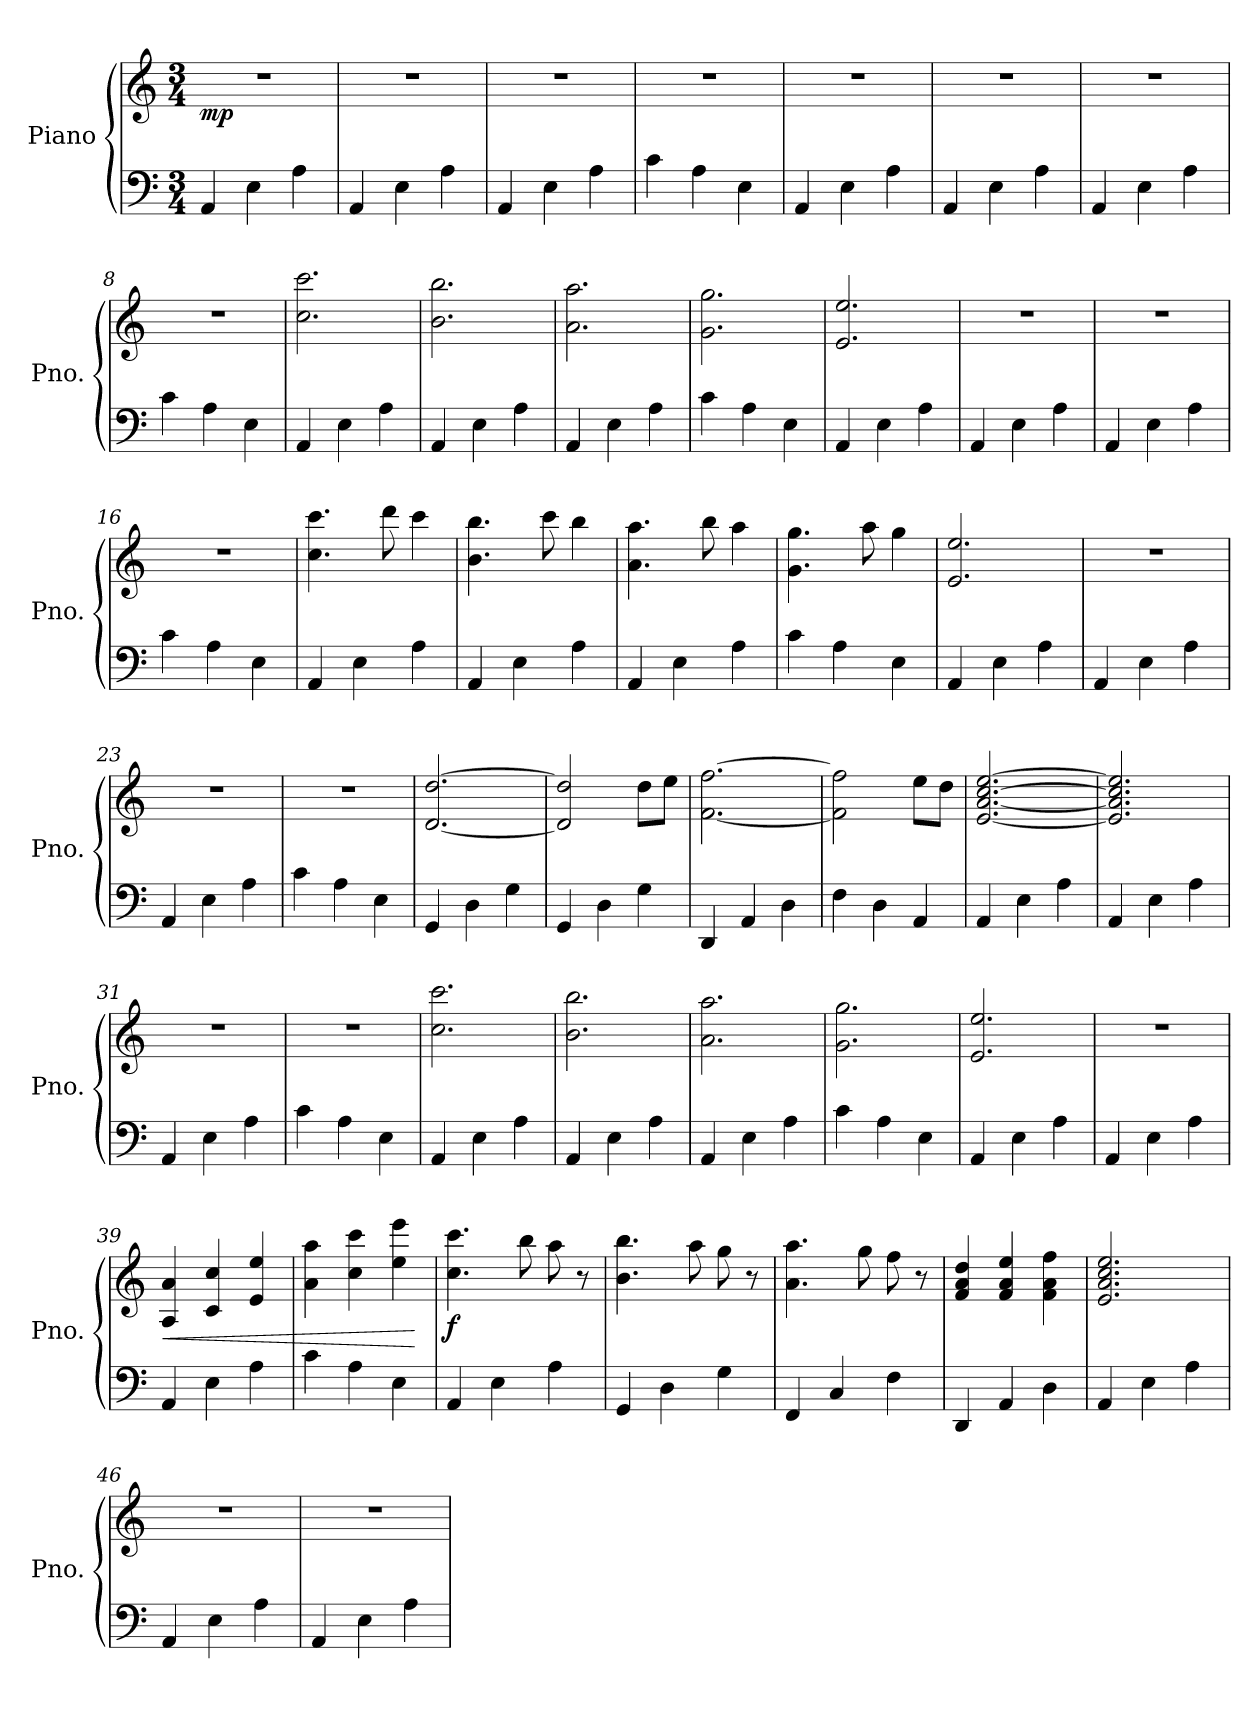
**kern	**kern	**dynam
*part1	*part1	*part1
*staff2	*staff1	*staff1/2
*I"Piano	*	*
*I'Pno.	*	*
*clefF4	*clefG2	*
*k[]	*k[]	*
*M3/4	*M3/4	*
*MM205	*MM205	*
=1	=1	=1
!	!	!LO:DY:b
4AA/	2.r	mp
4E\	.	.
4A\	.	.
=2	=2	=2
4AA/	2.r	.
4E\	.	.
4A\	.	.
=3	=3	=3
4AA/	2.r	.
4E\	.	.
4A\	.	.
=4	=4	=4
4c\	2.r	.
4A\	.	.
4E\	.	.
=5	=5	=5
4AA/	2.r	.
4E\	.	.
4A\	.	.
=6	=6	=6
4AA/	2.r	.
4E\	.	.
4A\	.	.
=7	=7	=7
4AA/	2.r	.
4E\	.	.
4A\	.	.
=8	=8	=8
4c\	2.r	.
4A\	.	.
4E\	.	.
=9	=9	=9
4AA/	2.cc\ 2.ccc\	.
4E\	.	.
4A\	.	.
=10	=10	=10
4AA/	2.b\ 2.bb\	.
4E\	.	.
4A\	.	.
=11	=11	=11
4AA/	2.a\ 2.aa\	.
4E\	.	.
4A\	.	.
=12	=12	=12
4c\	2.g\ 2.gg\	.
4A\	.	.
4E\	.	.
=13	=13	=13
4AA/	2.e/ 2.ee/	.
4E\	.	.
4A\	.	.
!!LO:LB:g=z
=14	=14	=14
4AA/	2.r	.
4E\	.	.
4A\	.	.
=15	=15	=15
4AA/	2.r	.
4E\	.	.
4A\	.	.
=16	=16	=16
4c\	2.r	.
4A\	.	.
4E\	.	.
=17	=17	=17
4AA/	4.cc\ 4.ccc\	.
4E\	.	.
.	8ddd\	.
4A\	4ccc\	.
=18	=18	=18
4AA/	4.b\ 4.bb\	.
4E\	.	.
.	8ccc\	.
4A\	4bb\	.
=19	=19	=19
4AA/	4.a\ 4.aa\	.
4E\	.	.
.	8bb\	.
4A\	4aa\	.
=20	=20	=20
4c\	4.g\ 4.gg\	.
4A\	.	.
.	8aa\	.
4E\	4gg\	.
=21	=21	=21
4AA/	2.e/ 2.ee/	.
4E\	.	.
4A\	.	.
=22	=22	=22
4AA/	2.r	.
4E\	.	.
4A\	.	.
=23	=23	=23
4AA/	2.r	.
4E\	.	.
4A\	.	.
=24	=24	=24
4c\	2.r	.
4A\	.	.
4E\	.	.
=25	=25	=25
4GG/	[2.d/ [2.dd/	.
4D\	.	.
4G\	.	.
!!LO:LB:g=z
=26	=26	=26
4GG/	2d/] 2dd/]	.
4D\	.	.
4G\	8dd\L	.
.	8ee\J	.
=27	=27	=27
4DD/	[2.f\ [2.ff\	.
4AA/	.	.
4D\	.	.
=28	=28	=28
4F\	2f\] 2ff\]	.
4D\	.	.
4AA/	8ee\L	.
.	8dd\J	.
=29	=29	=29
4AA/	[2.e/ [2.a/ [2.cc/ [2.ee/	.
4E\	.	.
4A\	.	.
=30	=30	=30
4AA/	2.e/] 2.a/] 2.cc/] 2.ee/]	.
4E\	.	.
4A\	.	.
=31	=31	=31
4AA/	2.r	.
4E\	.	.
4A\	.	.
=32	=32	=32
4c\	2.r	.
4A\	.	.
4E\	.	.
=33	=33	=33
4AA/	2.cc\ 2.ccc\	.
4E\	.	.
4A\	.	.
=34	=34	=34
4AA/	2.b\ 2.bb\	.
4E\	.	.
4A\	.	.
=35	=35	=35
4AA/	2.a\ 2.aa\	.
4E\	.	.
4A\	.	.
=36	=36	=36
4c\	2.g\ 2.gg\	.
4A\	.	.
4E\	.	.
=37	=37	=37
4AA/	2.e/ 2.ee/	.
4E\	.	.
4A\	.	.
=38	=38	=38
4AA/	2.r	.
4E\	.	.
4A\	.	.
!!LO:LB:g=z
=39	=39	=39
!	!	!LO:HP:b
4AA/	4A/ 4a/	<
4E\	4c/ 4cc/	.
4A\	4e/ 4ee/	.
=40	=40	=40
4c\	4a\ 4aa\	.
4A\	4cc\ 4ccc\	.
4E\	4ee\ 4eee\	.
.	.	[
=41	=41	=41
!	!	!LO:DY:b
4AA/	4.cc\ 4.ccc\	f
4E\	.	.
.	8bb\	.
4A\	8aa\	.
.	8r	.
=42	=42	=42
4GG/	4.b\ 4.bb\	.
4D\	.	.
.	8aa\	.
4G\	8gg\	.
.	8r	.
=43	=43	=43
4FF/	4.a\ 4.aa\	.
4C/	.	.
.	8gg\	.
4F\	8ff\	.
.	8r	.
=44	=44	=44
4DD/	4f/ 4a/ 4dd/	.
4AA/	4f/ 4a/ 4ee/	.
4D\	4f\ 4a\ 4ff\	.
=45	=45	=45
4AA/	2.e/ 2.a/ 2.cc/ 2.ee/	.
4E\	.	.
4A\	.	.
=46	=46	=46
4AA/	2.r	.
4E\	.	.
4A\	.	.
=47	=47	=47
4AA/	2.r	.
4E\	.	.
4A\	.	.
=	=	=
*-	*-	*-
